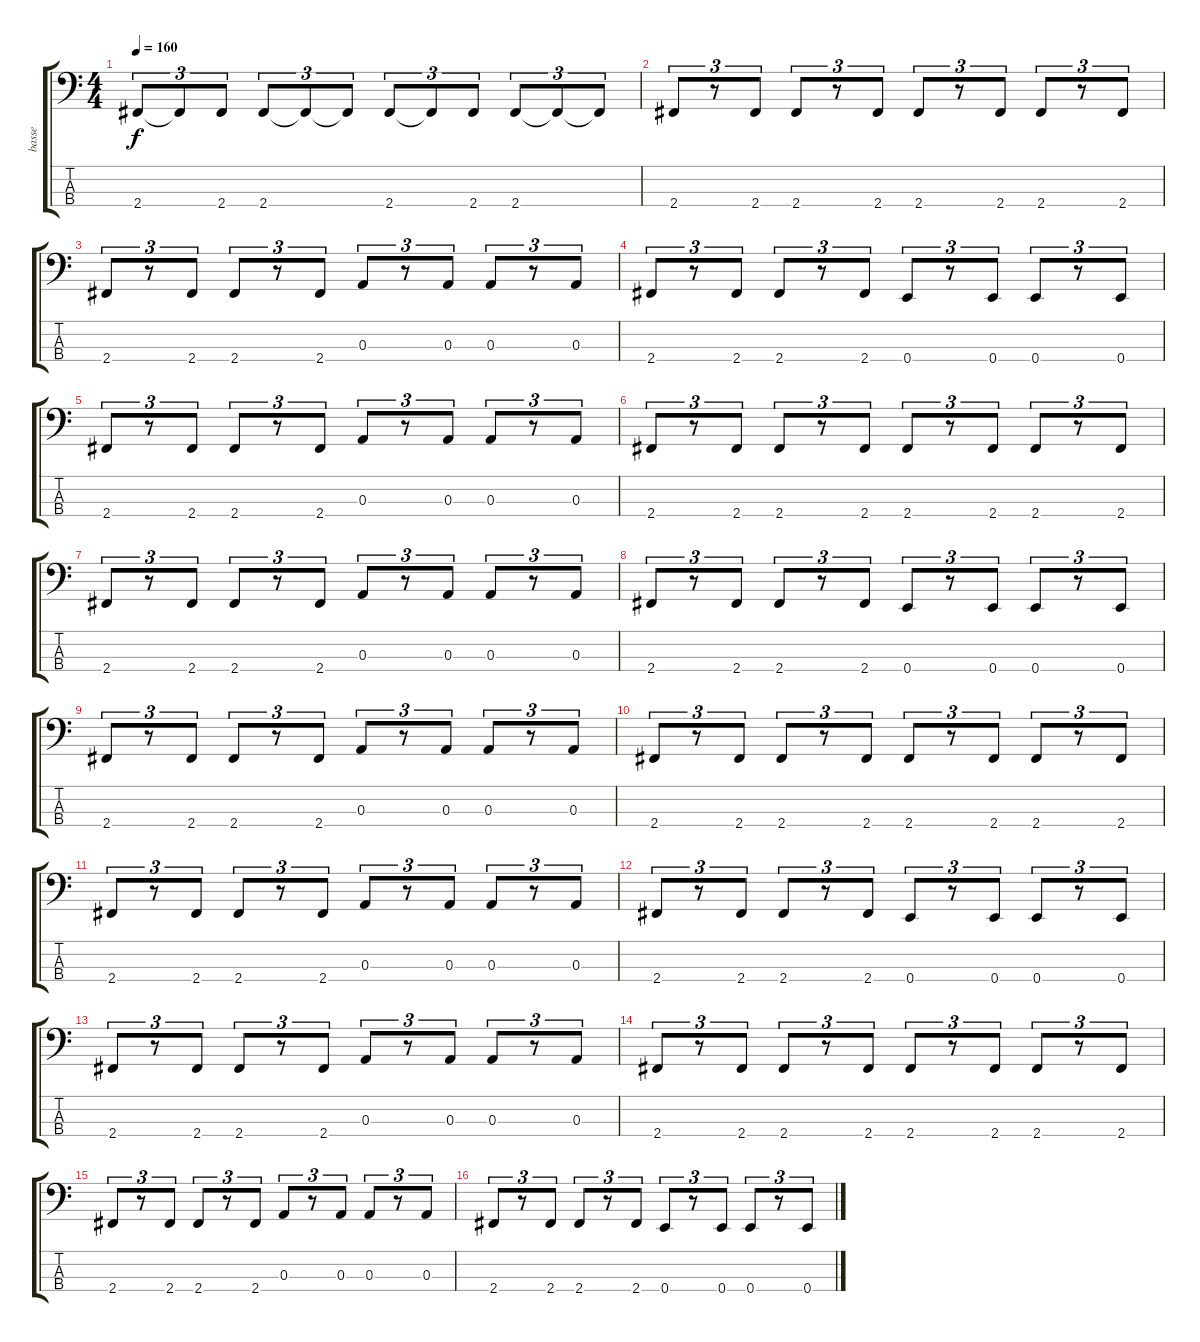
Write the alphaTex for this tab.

\track ("basse" "basse") {instrument electricbasspick}
\staff {score tabs}
\tuning (G2 D2 A1 E1) {hide}
\ts (4 4)
\tempo 160
\clef f4
\ks c
2.4.8{tu (3 2) dy f} 2.4{t}.8{tu (3 2)} 2.4.8{tu (3 2)} 2.4.8{tu (3 2)} 2.4{t}.8{tu (3 2)} 2.4{t}.8{tu (3 2)} 2.4.8{tu (3 2)} 2.4{t}.8{tu (3 2)} 2.4.8{tu (3 2)} 2.4.8{tu (3 2)} 2.4{t}.8{tu (3 2)} 2.4{t}.8{tu (3 2)} |
2.4.8{tu (3 2)} r.8{tu (3 2)} 2.4.8{tu (3 2)} 2.4.8{tu (3 2)} r.8{tu (3 2)} 2.4.8{tu (3 2)} 2.4.8{tu (3 2)} r.8{tu (3 2)} 2.4.8{tu (3 2)} 2.4.8{tu (3 2)} r.8{tu (3 2)} 2.4.8{tu (3 2)} |
2.4.8{tu (3 2)} r.8{tu (3 2)} 2.4.8{tu (3 2)} 2.4.8{tu (3 2)} r.8{tu (3 2)} 2.4.8{tu (3 2)} 0.3.8{tu (3 2)} r.8{tu (3 2)} 0.3.8{tu (3 2)} 0.3.8{tu (3 2)} r.8{tu (3 2)} 0.3.8{tu (3 2)} |
2.4.8{tu (3 2)} r.8{tu (3 2)} 2.4.8{tu (3 2)} 2.4.8{tu (3 2)} r.8{tu (3 2)} 2.4.8{tu (3 2)} 0.4.8{tu (3 2)} r.8{tu (3 2)} 0.4.8{tu (3 2)} 0.4.8{tu (3 2)} r.8{tu (3 2)} 0.4.8{tu (3 2)} |
2.4.8{tu (3 2)} r.8{tu (3 2)} 2.4.8{tu (3 2)} 2.4.8{tu (3 2)} r.8{tu (3 2)} 2.4.8{tu (3 2)} 0.3.8{tu (3 2)} r.8{tu (3 2)} 0.3.8{tu (3 2)} 0.3.8{tu (3 2)} r.8{tu (3 2)} 0.3.8{tu (3 2)} |
2.4.8{tu (3 2)} r.8{tu (3 2)} 2.4.8{tu (3 2)} 2.4.8{tu (3 2)} r.8{tu (3 2)} 2.4.8{tu (3 2)} 2.4.8{tu (3 2)} r.8{tu (3 2)} 2.4.8{tu (3 2)} 2.4.8{tu (3 2)} r.8{tu (3 2)} 2.4.8{tu (3 2)} |
2.4.8{tu (3 2)} r.8{tu (3 2)} 2.4.8{tu (3 2)} 2.4.8{tu (3 2)} r.8{tu (3 2)} 2.4.8{tu (3 2)} 0.3.8{tu (3 2)} r.8{tu (3 2)} 0.3.8{tu (3 2)} 0.3.8{tu (3 2)} r.8{tu (3 2)} 0.3.8{tu (3 2)} |
2.4.8{tu (3 2)} r.8{tu (3 2)} 2.4.8{tu (3 2)} 2.4.8{tu (3 2)} r.8{tu (3 2)} 2.4.8{tu (3 2)} 0.4.8{tu (3 2)} r.8{tu (3 2)} 0.4.8{tu (3 2)} 0.4.8{tu (3 2)} r.8{tu (3 2)} 0.4.8{tu (3 2)} |
2.4.8{tu (3 2)} r.8{tu (3 2)} 2.4.8{tu (3 2)} 2.4.8{tu (3 2)} r.8{tu (3 2)} 2.4.8{tu (3 2)} 0.3.8{tu (3 2)} r.8{tu (3 2)} 0.3.8{tu (3 2)} 0.3.8{tu (3 2)} r.8{tu (3 2)} 0.3.8{tu (3 2)} |
2.4.8{tu (3 2)} r.8{tu (3 2)} 2.4.8{tu (3 2)} 2.4.8{tu (3 2)} r.8{tu (3 2)} 2.4.8{tu (3 2)} 2.4.8{tu (3 2)} r.8{tu (3 2)} 2.4.8{tu (3 2)} 2.4.8{tu (3 2)} r.8{tu (3 2)} 2.4.8{tu (3 2)} |
2.4.8{tu (3 2)} r.8{tu (3 2)} 2.4.8{tu (3 2)} 2.4.8{tu (3 2)} r.8{tu (3 2)} 2.4.8{tu (3 2)} 0.3.8{tu (3 2)} r.8{tu (3 2)} 0.3.8{tu (3 2)} 0.3.8{tu (3 2)} r.8{tu (3 2)} 0.3.8{tu (3 2)} |
2.4.8{tu (3 2)} r.8{tu (3 2)} 2.4.8{tu (3 2)} 2.4.8{tu (3 2)} r.8{tu (3 2)} 2.4.8{tu (3 2)} 0.4.8{tu (3 2)} r.8{tu (3 2)} 0.4.8{tu (3 2)} 0.4.8{tu (3 2)} r.8{tu (3 2)} 0.4.8{tu (3 2)} |
2.4.8{tu (3 2)} r.8{tu (3 2)} 2.4.8{tu (3 2)} 2.4.8{tu (3 2)} r.8{tu (3 2)} 2.4.8{tu (3 2)} 0.3.8{tu (3 2)} r.8{tu (3 2)} 0.3.8{tu (3 2)} 0.3.8{tu (3 2)} r.8{tu (3 2)} 0.3.8{tu (3 2)} |
2.4.8{tu (3 2)} r.8{tu (3 2)} 2.4.8{tu (3 2)} 2.4.8{tu (3 2)} r.8{tu (3 2)} 2.4.8{tu (3 2)} 2.4.8{tu (3 2)} r.8{tu (3 2)} 2.4.8{tu (3 2)} 2.4.8{tu (3 2)} r.8{tu (3 2)} 2.4.8{tu (3 2)} |
2.4.8{tu (3 2)} r.8{tu (3 2)} 2.4.8{tu (3 2)} 2.4.8{tu (3 2)} r.8{tu (3 2)} 2.4.8{tu (3 2)} 0.3.8{tu (3 2)} r.8{tu (3 2)} 0.3.8{tu (3 2)} 0.3.8{tu (3 2)} r.8{tu (3 2)} 0.3.8{tu (3 2)} |
2.4.8{tu (3 2)} r.8{tu (3 2)} 2.4.8{tu (3 2)} 2.4.8{tu (3 2)} r.8{tu (3 2)} 2.4.8{tu (3 2)} 0.4.8{tu (3 2)} r.8{tu (3 2)} 0.4.8{tu (3 2)} 0.4.8{tu (3 2)} r.8{tu (3 2)} 0.4.8{tu (3 2)}
